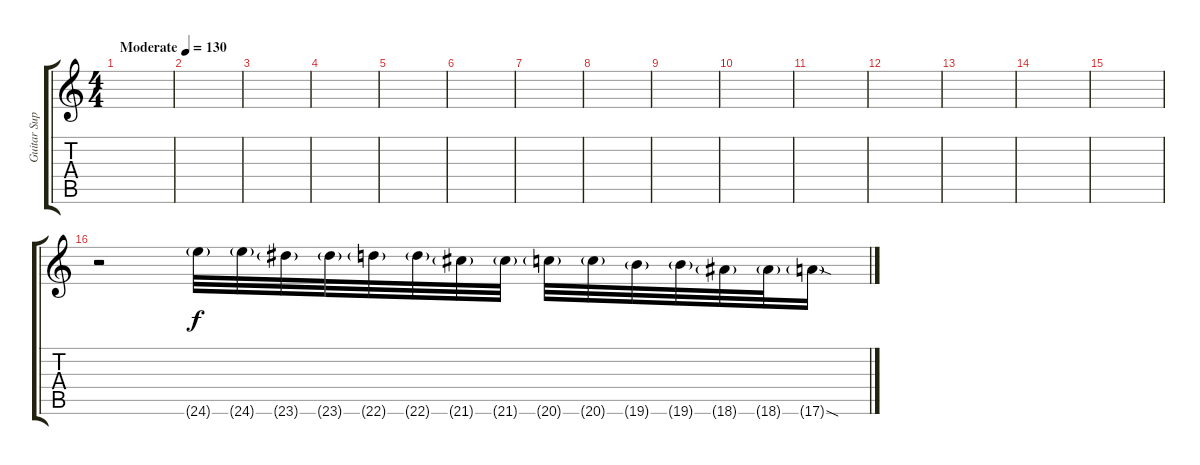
\track ("Guitar Sup" "Guitar Sup") {instrument distortionguitar}
\staff {score tabs}
\tuning (E4 B3 G3 D3 A2 E2) {hide}
\ts (4 4)
\tempo (130 "Moderate")
\clef g2
\ks c
|
|
|
|
|
|
|
|
|
|
|
|
|
|
|
r.2 24.6{g}.32{volume 14 instrument guitarharmonics} 24.6{g}.32 23.6{g}.32 23.6{g}.32 22.6{g}.32 22.6{g}.32 21.6{g}.32 21.6{g}.32 20.6{g}.32 20.6{g}.32 19.6{g}.32 19.6{g}.32 18.6{g}.32 18.6{g}.32 17.6{sod g}.16
